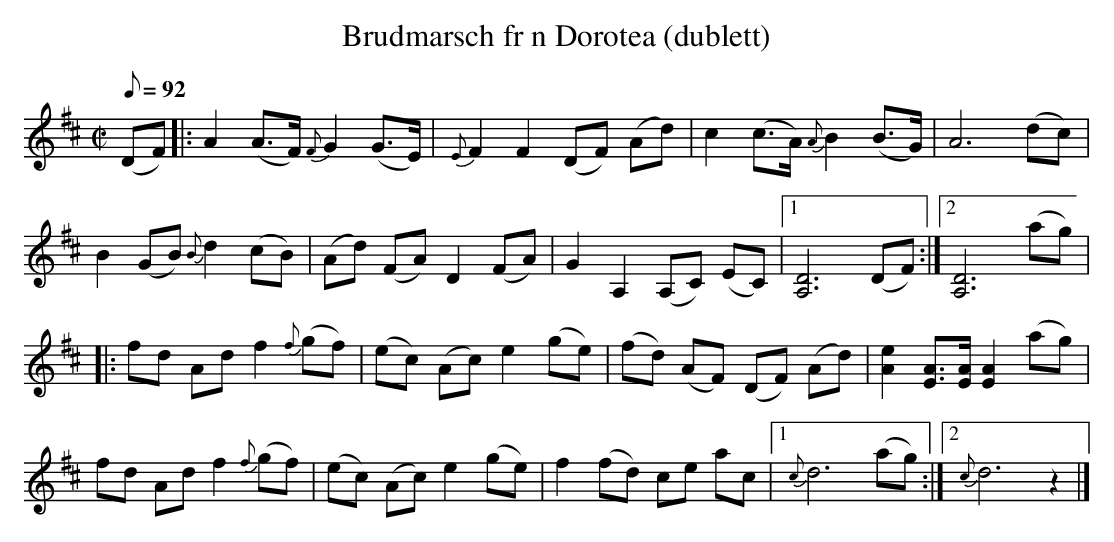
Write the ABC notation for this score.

X:1
T: Brudmarsch fr n Dorotea (dublett)
M: C|
L: 1/8
K: D
Q: 92
(DF) |: A2(A>F) {F}G2(G>E) | {E}F2F2 (DF) (Ad) | c2(c>A) {A}B2(B>G) | A6(dc) |
B2(GB) {B}d2(cB) | (Ad) (FA) D2(FA) | G2A,2 (A,C) (EC) |1 [A,D]6(DF) :|2 [A,D]6(ag) |
|: fd Ad f2{f}(gf) | (ec) (Ac) e2(ge) | (fd) (AF) (DF) (Ad) | [Ae]2[EA]>[EA] [EA]2(ag) |
fd Ad f2{f}(gf) | (ec) (Ac) e2(ge) | f2 (fd) ce ac |1 {c}d6(ag) :|2 {c}d6z2 |]
